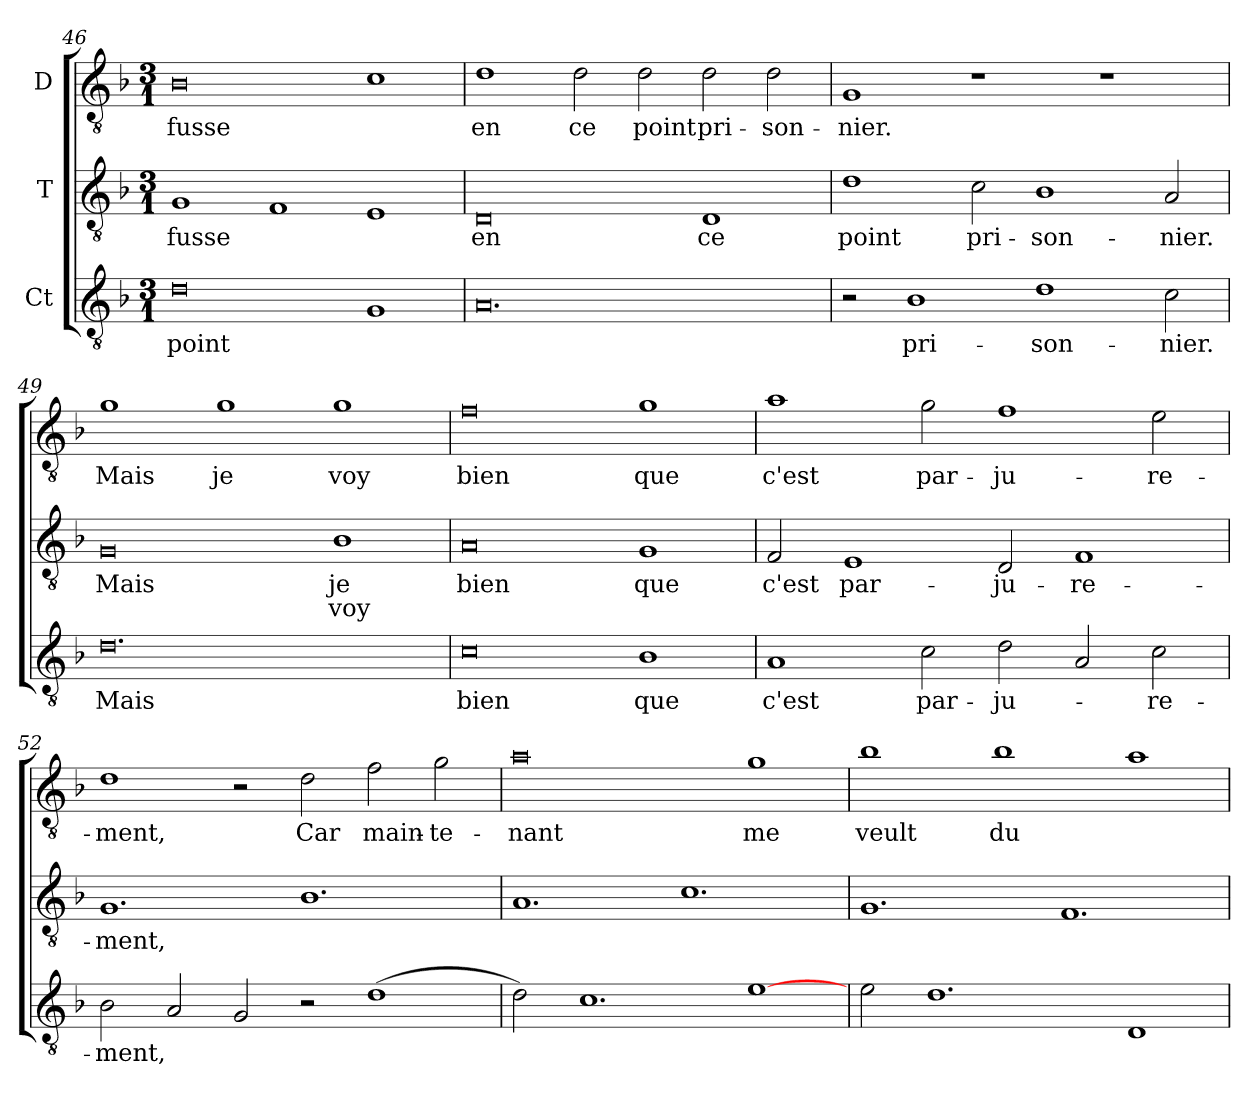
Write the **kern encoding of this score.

**kern	**text	**kern	**text	**text	**kern	**text
*part3	*part3	*part2	*part2	*part2	*part1	*part1
*staff3	*staff3	*staff2	*staff2	*staff2	*staff1	*staff1
*I"Ct	*	*I"T	*	*	*I"D	*
*clefGv2	*	*clefGv2	*	*	*clefGv2	*
*ITrd7c12	*	*ITrd7c12	*	*	*ITrd7c12	*
*k[b-]	*	*k[b-]	*	*	*k[b-]	*
*F:	*	*F:	*	*	*F:	*
*M3/1	*	*M3/1	*	*	*M3/1	*
=46	=46	=46	=46	=46	=46	=46
!	!LO:LY:b:color=#000000	!	!	!	!	!
!	!	!	!LO:LY:b:color=#000000	!	!	!
!	!	!	!	!	!	!LO:LY:b:color=#000000
0Di\	point	1GGi/	fusse	.	0BB-i/	fusse
.	.	1FFi/	.	.	.	.
1GGi/	.	1EEi/	.	.	1Ci\	.
!!LO:LB:g=z
=47	=47	=47	=47	=47	=47	=47
!	!	!	!LO:LY:b:color=#000000	!	!	!
!	!	!	!	!	!	!LO:LY:b:color=#000000
0.AAi/	.	0DDi/	en	.	1Di\	en
!	!	!	!	!	!	!LO:LY:b:color=#000000
.	.	.	.	.	2Di\	ce
!	!	!	!	!	!	!LO:LY:b:color=#000000
.	.	.	.	.	2Di\	point
!	!	!	!LO:LY:b:color=#000000	!	!	!
!	!	!	!	!	!	!LO:LY:b:color=#000000
.	.	1DDi/	ce	.	2Di\	pri-
!	!	!	!	!	!	!LO:LY:b:color=#000000
.	.	.	.	.	2Di\	-son-
=48	=48	=48	=48	=48	=48	=48
!	!	!	!LO:LY:b:color=#000000	!	!	!
!	!	!	!	!	!	!LO:LY:b:color=#000000
2r	.	1Di\	point	.	1GGi/	-nier.
!	!LO:LY:b:color=#000000	!	!	!	!	!
1BB-i/	pri-	.	.	.	.	.
!	!	!	!LO:LY:b:color=#000000	!	!	!
.	.	2Ci\	pri-	.	1r	.
!	!LO:LY:b:color=#000000	!	!	!	!	!
!	!	!	!LO:LY:b:color=#000000	!	!	!
1Di\	-son-	1BB-i/	-son-	.	.	.
.	.	.	.	.	1r	.
!	!LO:LY:b:color=#000000	!	!	!	!	!
!	!	!	!LO:LY:b:color=#000000	!	!	!
2Ci\	-nier.	2AAi/	-nier.	.	.	.
=49	=49	=49	=49	=49	=49	=49
!	!LO:LY:b:color=#000000	!	!	!	!	!
!	!	!	!LO:LY:b:color=#000000	!	!	!
!	!	!	!	!	!	!LO:LY:b:color=#000000
0.Di\	Mais	0GGi/	Mais	.	1Gi\	Mais
!	!	!	!	!	!	!LO:LY:b:color=#000000
.	.	.	.	.	1Gi\	je
!	!	!	!LO:LY:b:color=#000000	!LO:LY:b:color=#000000	!	!
!	!	!	!	!	!	!LO:LY:b:color=#000000
.	.	1BB-i/	je	voy	1Gi\	voy
=50	=50	=50	=50	=50	=50	=50
!	!LO:LY:b:color=#000000	!	!	!	!	!
!	!	!	!LO:LY:b:color=#000000	!	!	!
!	!	!	!	!	!	!LO:LY:b:color=#000000
0Ci\	bien	0AAi/	bien	.	0Fi\	bien
!	!LO:LY:b:color=#000000	!	!	!	!	!
!	!	!	!LO:LY:b:color=#000000	!	!	!
!	!	!	!	!	!	!LO:LY:b:color=#000000
1BB-i/	que	1GGi/	que	.	1Gi\	que
=51	=51	=51	=51	=51	=51	=51
!	!LO:LY:b:color=#000000	!	!	!	!	!
!	!	!	!LO:LY:b:color=#000000	!	!	!
!	!	!	!	!	!	!LO:LY:b:color=#000000
1AAi/	c'est	2FFi/	c'est	.	1Ai\	c'est
!	!	!	!LO:LY:b:color=#000000	!	!	!
.	.	1EEi/	par-	.	.	.
!	!LO:LY:b:color=#000000	!	!	!	!	!
!	!	!	!	!	!	!LO:LY:b:color=#000000
2Ci\	par-	.	.	.	2Gi\	par-
!	!LO:LY:b:color=#000000	!	!	!	!	!
!	!	!	!LO:LY:b:color=#000000	!	!	!
!	!	!	!	!	!	!LO:LY:b:color=#000000
2Di\	-ju-	2DDi/	-ju-	.	1Fi\	-ju-
!	!	!	!LO:LY:b:color=#000000	!	!	!
2AAi/	.	1FFi/	-re-	.	.	.
!	!LO:LY:b:color=#000000	!	!	!	!	!
!	!	!	!	!	!	!LO:LY:b:color=#000000
2Ci\	-re-	.	.	.	2Ei\	-re-
!!LO:LB:g=z
=52	=52	=52	=52	=52	=52	=52
!	!LO:LY:b:color=#000000	!	!	!	!	!
!	!	!	!LO:LY:b:color=#000000	!	!	!
!	!	!	!	!	!	!LO:LY:b:color=#000000
2BB-i\	-ment,	1.GGi/	-ment,	.	1Di\	-ment,
2AAi/	.	.	.	.	.	.
2GGi/	.	.	.	.	2r	.
!	!	!	!	!	!	!LO:LY:b:color=#000000
2r	.	1.BB-i/	.	.	2Di\	Car
!	!	!	!	!	!	!LO:LY:b:color=#000000
(1Di\	.	.	.	.	2Fi\	main-
!	!	!	!	!	!	!LO:LY:b:color=#000000
.	.	.	.	.	2Gi\	-te-
=53	=53	=53	=53	=53	=53	=53
!	!	!	!	!	!	!LO:LY:b:color=#000000
2Di\)	.	1.AAi/	.	.	0Ai\	-nant
1.Ci\	.	.	.	.	.	.
.	.	1.Ci\	.	.	.	.
!	!	!	!	!	!	!LO:LY:b:color=#000000
[1Ei\	.	.	.	.	1Gi\	me
=54	=54	=54	=54	=54	=54	=54
!	!	!	!	!	!	!LO:LY:b:color=#000000
2Ei\	.	1.GGi/	.	.	1B-i\	veult
1.Di\	.	.	.	.	.	.
!	!	!	!	!	!	!LO:LY:b:color=#000000
.	.	.	.	.	1B-i\	du
.	.	1.FFi/	.	.	.	.
1DDi/	.	.	.	.	1Ai\	.
=	=	=	=	=	=	=
*-	*-	*-	*-	*-	*-	*-
